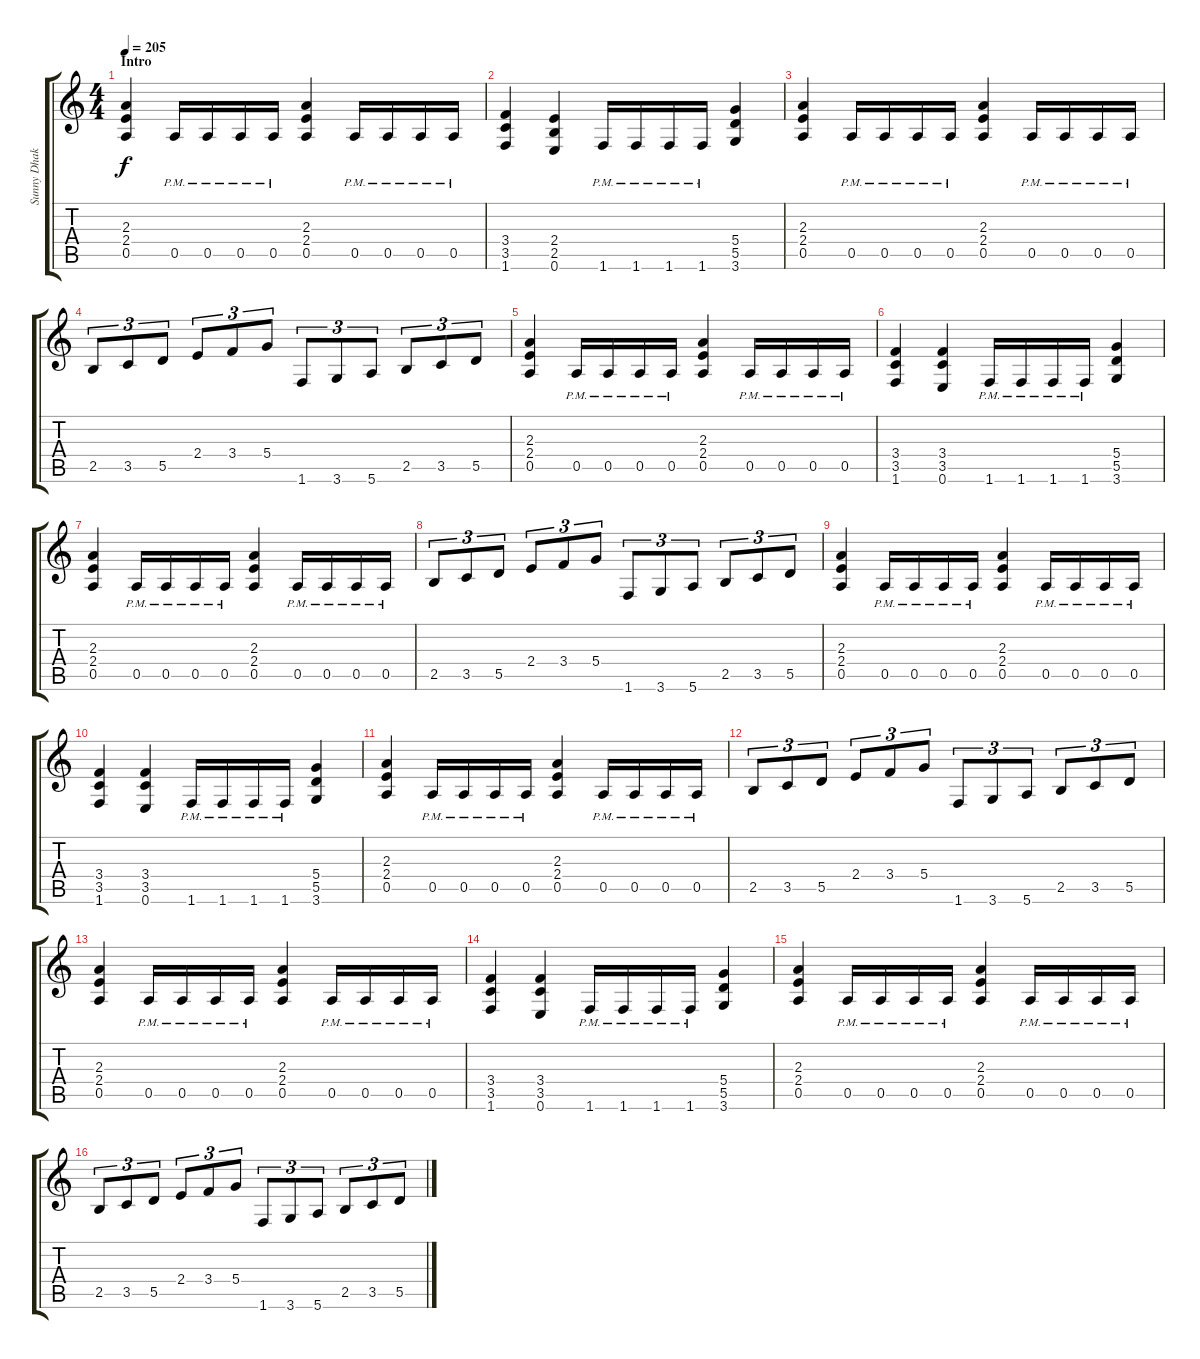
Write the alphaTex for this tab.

\track ("Sunny Dhak" "Sunny Dhak") {instrument distortionguitar}
\staff {score tabs}
\tuning (E4 B3 G3 D3 A2 E2) {hide}
\ts (4 4)
\section ("" "Intro")
\tempo 205
\clef g2
\ks c
(2.3 2.4 0.5).4{dy f instrument distortionguitar} 0.5{pm}.16 0.5{pm}.16 0.5{pm}.16 0.5{pm}.16 (2.3 2.4 0.5).4 0.5{pm}.16 0.5{pm}.16 0.5{pm}.16 0.5{pm}.16 |
(3.4 3.5 1.6).4 (2.4 2.5 0.6).4 1.6{pm}.16 1.6{pm}.16 1.6{pm}.16 1.6{pm}.16 (5.4 5.5 3.6).4 |
(2.3 2.4 0.5).4 0.5{pm}.16 0.5{pm}.16 0.5{pm}.16 0.5{pm}.16 (2.3 2.4 0.5).4 0.5{pm}.16 0.5{pm}.16 0.5{pm}.16 0.5{pm}.16 |
2.5.8{tu (3 2)} 3.5.8{tu (3 2)} 5.5.8{tu (3 2)} 2.4.8{tu (3 2)} 3.4.8{tu (3 2)} 5.4.8{tu (3 2)} 1.6.8{tu (3 2)} 3.6.8{tu (3 2)} 5.6.8{tu (3 2)} 2.5.8{tu (3 2)} 3.5.8{tu (3 2)} 5.5.8{tu (3 2)} |
(2.3 2.4 0.5).4 0.5{pm}.16 0.5{pm}.16 0.5{pm}.16 0.5{pm}.16 (2.3 2.4 0.5).4 0.5{pm}.16 0.5{pm}.16 0.5{pm}.16 0.5{pm}.16 |
(3.4 3.5 1.6).4 (3.4 3.5 0.6).4 1.6{pm}.16 1.6{pm}.16 1.6{pm}.16 1.6{pm}.16 (5.4 5.5 3.6).4 |
(2.3 2.4 0.5).4 0.5{pm}.16 0.5{pm}.16 0.5{pm}.16 0.5{pm}.16 (2.3 2.4 0.5).4 0.5{pm}.16 0.5{pm}.16 0.5{pm}.16 0.5{pm}.16 |
2.5.8{tu (3 2)} 3.5.8{tu (3 2)} 5.5.8{tu (3 2)} 2.4.8{tu (3 2)} 3.4.8{tu (3 2)} 5.4.8{tu (3 2)} 1.6.8{tu (3 2)} 3.6.8{tu (3 2)} 5.6.8{tu (3 2)} 2.5.8{tu (3 2)} 3.5.8{tu (3 2)} 5.5.8{tu (3 2)} |
(2.3 2.4 0.5).4 0.5{pm}.16 0.5{pm}.16 0.5{pm}.16 0.5{pm}.16 (2.3 2.4 0.5).4 0.5{pm}.16 0.5{pm}.16 0.5{pm}.16 0.5{pm}.16 |
(3.4 3.5 1.6).4 (3.4 3.5 0.6).4 1.6{pm}.16 1.6{pm}.16 1.6{pm}.16 1.6{pm}.16 (5.4 5.5 3.6).4 |
(2.3 2.4 0.5).4 0.5{pm}.16 0.5{pm}.16 0.5{pm}.16 0.5{pm}.16 (2.3 2.4 0.5).4 0.5{pm}.16 0.5{pm}.16 0.5{pm}.16 0.5{pm}.16 |
2.5.8{tu (3 2)} 3.5.8{tu (3 2)} 5.5.8{tu (3 2)} 2.4.8{tu (3 2)} 3.4.8{tu (3 2)} 5.4.8{tu (3 2)} 1.6.8{tu (3 2)} 3.6.8{tu (3 2)} 5.6.8{tu (3 2)} 2.5.8{tu (3 2)} 3.5.8{tu (3 2)} 5.5.8{tu (3 2)} |
(2.3 2.4 0.5).4 0.5{pm}.16 0.5{pm}.16 0.5{pm}.16 0.5{pm}.16 (2.3 2.4 0.5).4 0.5{pm}.16 0.5{pm}.16 0.5{pm}.16 0.5{pm}.16 |
(3.4 3.5 1.6).4 (3.4 3.5 0.6).4 1.6{pm}.16 1.6{pm}.16 1.6{pm}.16 1.6{pm}.16 (5.4 5.5 3.6).4 |
(2.3 2.4 0.5).4 0.5{pm}.16 0.5{pm}.16 0.5{pm}.16 0.5{pm}.16 (2.3 2.4 0.5).4 0.5{pm}.16 0.5{pm}.16 0.5{pm}.16 0.5{pm}.16 |
2.5.8{tu (3 2)} 3.5.8{tu (3 2)} 5.5.8{tu (3 2)} 2.4.8{tu (3 2)} 3.4.8{tu (3 2)} 5.4.8{tu (3 2)} 1.6.8{tu (3 2)} 3.6.8{tu (3 2)} 5.6.8{tu (3 2)} 2.5.8{tu (3 2)} 3.5.8{tu (3 2)} 5.5.8{tu (3 2)}
